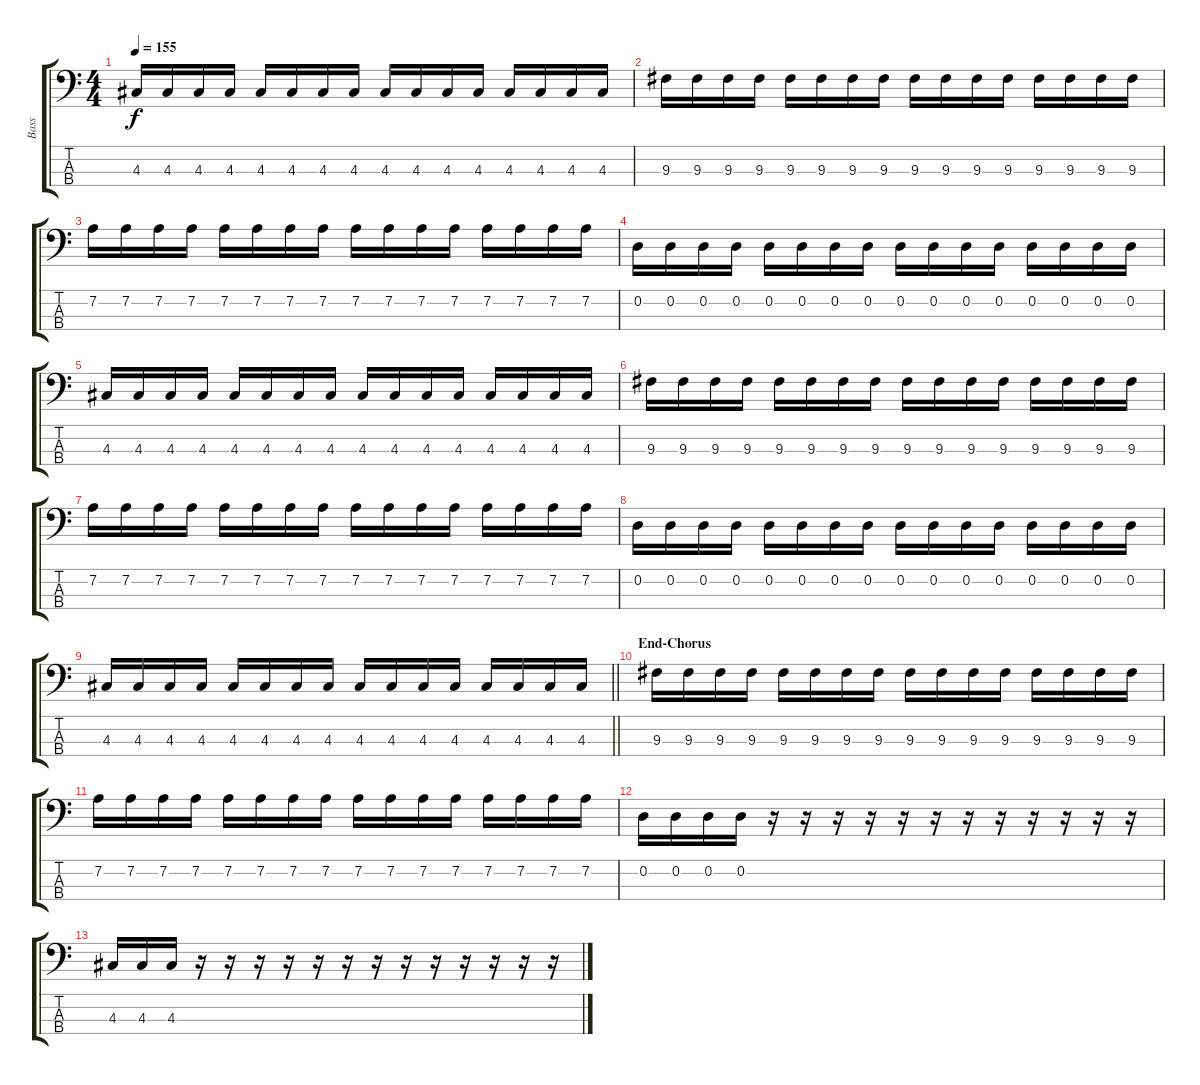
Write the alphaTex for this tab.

\track ("Bass" "Bass") {instrument electricbassfinger}
\staff {score tabs}
\tuning (G2 D2 A1 E1) {hide}
\ts (4 4)
\tempo 155
\clef f4
\ks c
4.3.16{dy f} 4.3.16 4.3.16 4.3.16 4.3.16 4.3.16 4.3.16 4.3.16 4.3.16 4.3.16 4.3.16 4.3.16 4.3.16 4.3.16 4.3.16 4.3.16 |
9.3.16 9.3.16 9.3.16 9.3.16 9.3.16 9.3.16 9.3.16 9.3.16 9.3.16 9.3.16 9.3.16 9.3.16 9.3.16 9.3.16 9.3.16 9.3.16 |
7.2.16 7.2.16 7.2.16 7.2.16 7.2.16 7.2.16 7.2.16 7.2.16 7.2.16 7.2.16 7.2.16 7.2.16 7.2.16 7.2.16 7.2.16 7.2.16 |
0.2.16 0.2.16 0.2.16 0.2.16 0.2.16 0.2.16 0.2.16 0.2.16 0.2.16 0.2.16 0.2.16 0.2.16 0.2.16 0.2.16 0.2.16 0.2.16 |
4.3.16 4.3.16 4.3.16 4.3.16 4.3.16 4.3.16 4.3.16 4.3.16 4.3.16 4.3.16 4.3.16 4.3.16 4.3.16 4.3.16 4.3.16 4.3.16 |
9.3.16 9.3.16 9.3.16 9.3.16 9.3.16 9.3.16 9.3.16 9.3.16 9.3.16 9.3.16 9.3.16 9.3.16 9.3.16 9.3.16 9.3.16 9.3.16 |
7.2.16 7.2.16 7.2.16 7.2.16 7.2.16 7.2.16 7.2.16 7.2.16 7.2.16 7.2.16 7.2.16 7.2.16 7.2.16 7.2.16 7.2.16 7.2.16 |
0.2.16 0.2.16 0.2.16 0.2.16 0.2.16 0.2.16 0.2.16 0.2.16 0.2.16 0.2.16 0.2.16 0.2.16 0.2.16 0.2.16 0.2.16 0.2.16 |
\barLineRight lightlight
4.3.16 4.3.16 4.3.16 4.3.16 4.3.16 4.3.16 4.3.16 4.3.16 4.3.16 4.3.16 4.3.16 4.3.16 4.3.16 4.3.16 4.3.16 4.3.16 |
\section ("" "End-Chorus")
9.3.16 9.3.16 9.3.16 9.3.16 9.3.16 9.3.16 9.3.16 9.3.16 9.3.16 9.3.16 9.3.16 9.3.16 9.3.16 9.3.16 9.3.16 9.3.16 |
7.2.16 7.2.16 7.2.16 7.2.16 7.2.16 7.2.16 7.2.16 7.2.16 7.2.16 7.2.16 7.2.16 7.2.16 7.2.16 7.2.16 7.2.16 7.2.16 |
0.2.16 0.2.16 0.2.16 0.2.16 r.16 r.16 r.16 r.16 r.16 r.16 r.16 r.16 r.16 r.16 r.16 r.16 |
4.3.16 4.3.16 4.3.16 r.16 r.16 r.16 r.16 r.16 r.16 r.16 r.16 r.16 r.16 r.16 r.16 r.16
